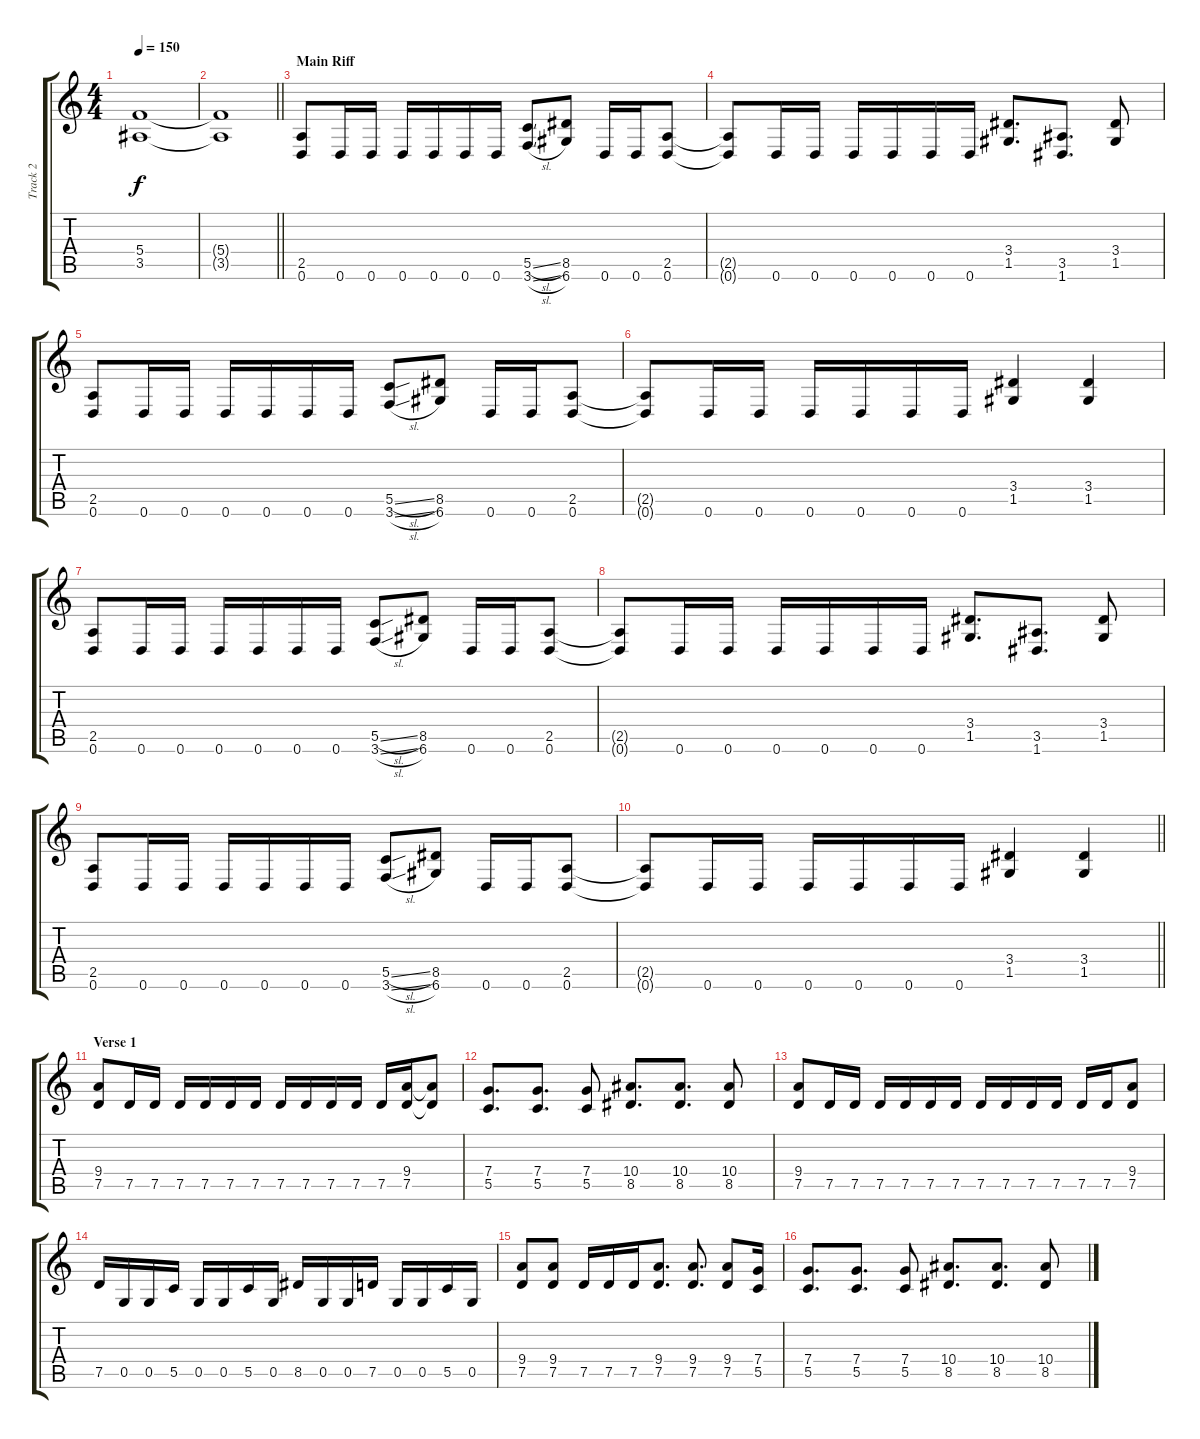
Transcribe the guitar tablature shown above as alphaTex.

\track ("Track 2" "Track 2") {instrument distortionguitar}
\staff {score tabs}
\tuning (D4 A3 F3 C3 G2 D2) {hide}
\ts (4 4)
\tempo 150
\clef g2
\ks c
(5.4 3.5).1{dy f} |
\barLineRight lightlight
(5.4{t} 3.5{t}).1 |
\section ("" "Main Riff")
(2.5 0.6).8 0.6.16 0.6.16 0.6.16 0.6.16 0.6.16 0.6.16 (5.5{sl} 3.6{sl}).8 (8.5 6.6).8 0.6.16 0.6.16 (2.5 0.6).8 |
(2.5{t} 0.6{t}).8 0.6.16 0.6.16 0.6.16 0.6.16 0.6.16 0.6.16 (3.4 1.5).8{d} (3.5 1.6).8{d} (3.4 1.5).8 |
(2.5 0.6).8 0.6.16 0.6.16 0.6.16 0.6.16 0.6.16 0.6.16 (5.5{sl} 3.6{sl}).8 (8.5 6.6).8 0.6.16 0.6.16 (2.5 0.6).8 |
(2.5{t} 0.6{t}).8 0.6.16 0.6.16 0.6.16 0.6.16 0.6.16 0.6.16 (3.4 1.5).4 (3.4 1.5).4 |
(2.5 0.6).8 0.6.16 0.6.16 0.6.16 0.6.16 0.6.16 0.6.16 (5.5{sl} 3.6{sl}).8 (8.5 6.6).8 0.6.16 0.6.16 (2.5 0.6).8 |
(2.5{t} 0.6{t}).8 0.6.16 0.6.16 0.6.16 0.6.16 0.6.16 0.6.16 (3.4 1.5).8{d} (3.5 1.6).8{d} (3.4 1.5).8 |
(2.5 0.6).8 0.6.16 0.6.16 0.6.16 0.6.16 0.6.16 0.6.16 (5.5{sl} 3.6{sl}).8 (8.5 6.6).8 0.6.16 0.6.16 (2.5 0.6).8 |
\barLineRight lightlight
(2.5{t} 0.6{t}).8 0.6.16 0.6.16 0.6.16 0.6.16 0.6.16 0.6.16 (3.4 1.5).4 (3.4 1.5).4 |
\section ("" "Verse 1")
(9.4 7.5).8 7.5.16 7.5.16 7.5.16 7.5.16 7.5.16 7.5.16 7.5.16 7.5.16 7.5.16 7.5.16 7.5.16 (9.4 7.5).16 (9.4{t} 7.5{t}).8 |
(7.4 5.5).8{d} (7.4 5.5).8{d} (7.4 5.5).8 (10.4 8.5).8{d} (10.4 8.5).8{d} (10.4 8.5).8 |
(9.4 7.5).8 7.5.16 7.5.16 7.5.16 7.5.16 7.5.16 7.5.16 7.5.16 7.5.16 7.5.16 7.5.16 7.5.16 7.5.16 (9.4 7.5).8 |
7.5.16 0.5.16 0.5.16 5.5.16 0.5.16 0.5.16 5.5.16 0.5.16 8.5.16 0.5.16 0.5.16 7.5.16 0.5.16 0.5.16 5.5.16 0.5.16 |
(9.4 7.5).8 (9.4 7.5).8 7.5.16 7.5.16 7.5.16 (9.4 7.5).8{d} (9.4 7.5).8{d} (9.4 7.5).8 (7.4 5.5).16 |
(7.4 5.5).8{d} (7.4 5.5).8{d} (7.4 5.5).8 (10.4 8.5).8{d} (10.4 8.5).8{d} (10.4 8.5).8
